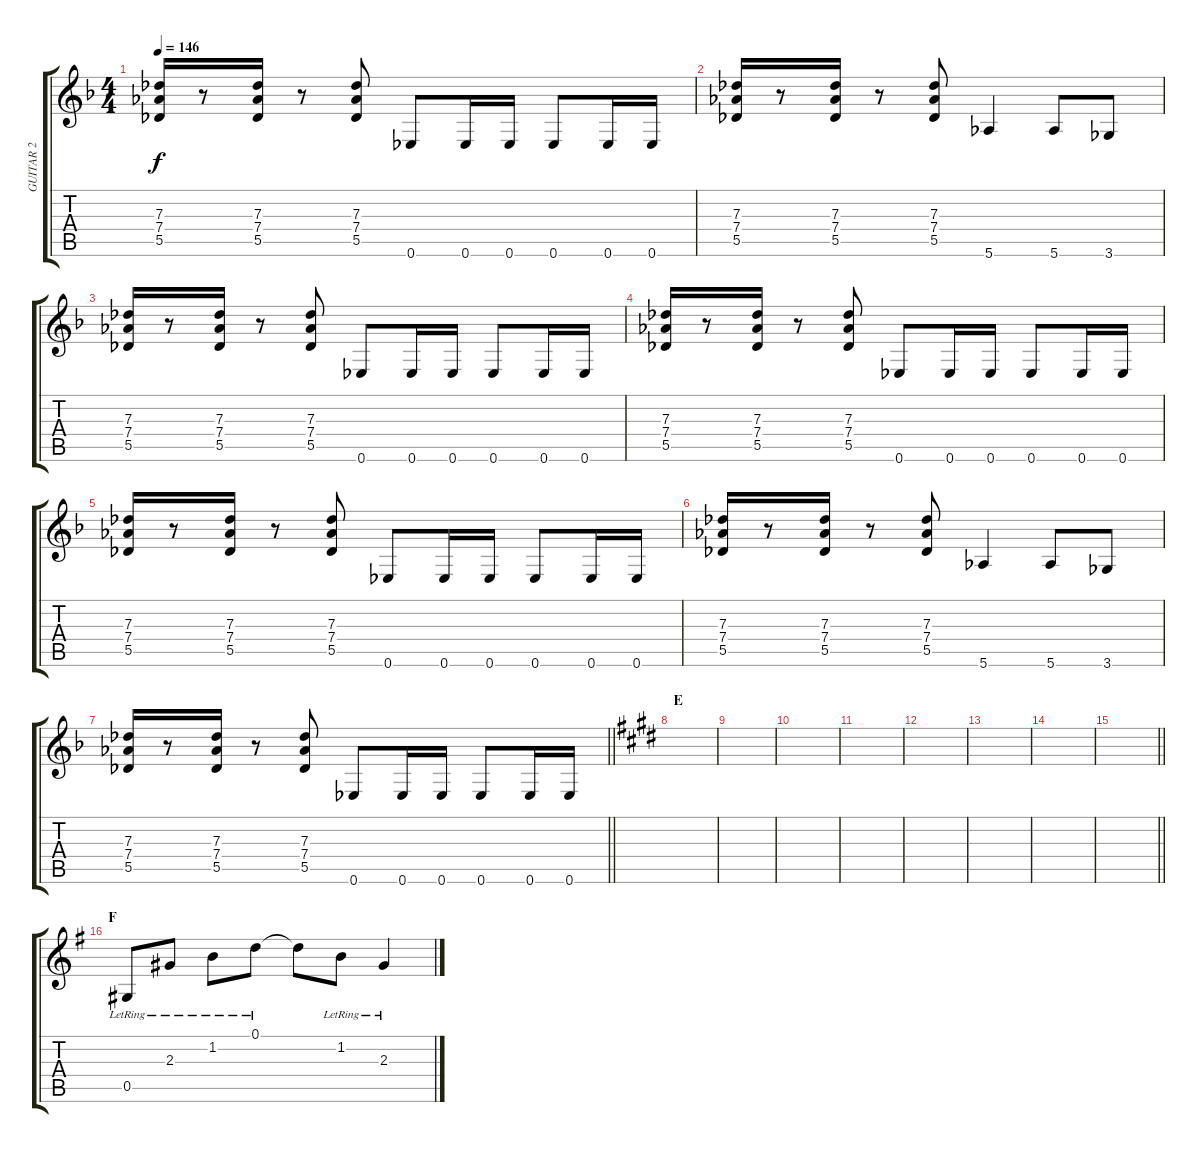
\track ("GUITAR 2" "GUITAR 2") {instrument distortionguitar}
\staff {score tabs}
\tuning (D4 Bb3 Gb3 Db3 Ab2 Eb2) {hide}
\ts (4 4)
\tempo 146
\clef g2
\ks dminor
(7.3 7.4 5.5).16{dy f} r.8 (7.3 7.4 5.5).16 r.8 (7.3 7.4 5.5).8 0.6.8 0.6.16 0.6.16 0.6.8 0.6.16 0.6.16 |
(7.3 7.4 5.5).16 r.8 (7.3 7.4 5.5).16 r.8 (7.3 7.4 5.5).8 5.6.4 5.6.8 3.6.8 |
(7.3 7.4 5.5).16 r.8 (7.3 7.4 5.5).16 r.8 (7.3 7.4 5.5).8 0.6.8 0.6.16 0.6.16 0.6.8 0.6.16 0.6.16 |
(7.3 7.4 5.5).16 r.8 (7.3 7.4 5.5).16 r.8 (7.3 7.4 5.5).8 0.6.8 0.6.16 0.6.16 0.6.8 0.6.16 0.6.16 |
(7.3 7.4 5.5).16 r.8 (7.3 7.4 5.5).16 r.8 (7.3 7.4 5.5).8 0.6.8 0.6.16 0.6.16 0.6.8 0.6.16 0.6.16 |
(7.3 7.4 5.5).16 r.8 (7.3 7.4 5.5).16 r.8 (7.3 7.4 5.5).8 5.6.4 5.6.8 3.6.8 |
\barLineRight lightlight
(7.3 7.4 5.5).16 r.8 (7.3 7.4 5.5).16 r.8 (7.3 7.4 5.5).8 0.6.8 0.6.16 0.6.16 0.6.8 0.6.16 0.6.16 |
\section ("" "E")
\ks e
|
|
|
|
|
|
|
\barLineRight lightlight
|
\section ("" "F")
\ks eminor
0.5{lr}.8{balance 8 instrument electricguitarclean} 2.3{lr}.8 1.2{lr}.8 0.1{lr}.8 0.1{t}.8 1.2{lr}.8 2.3{lr}.4
